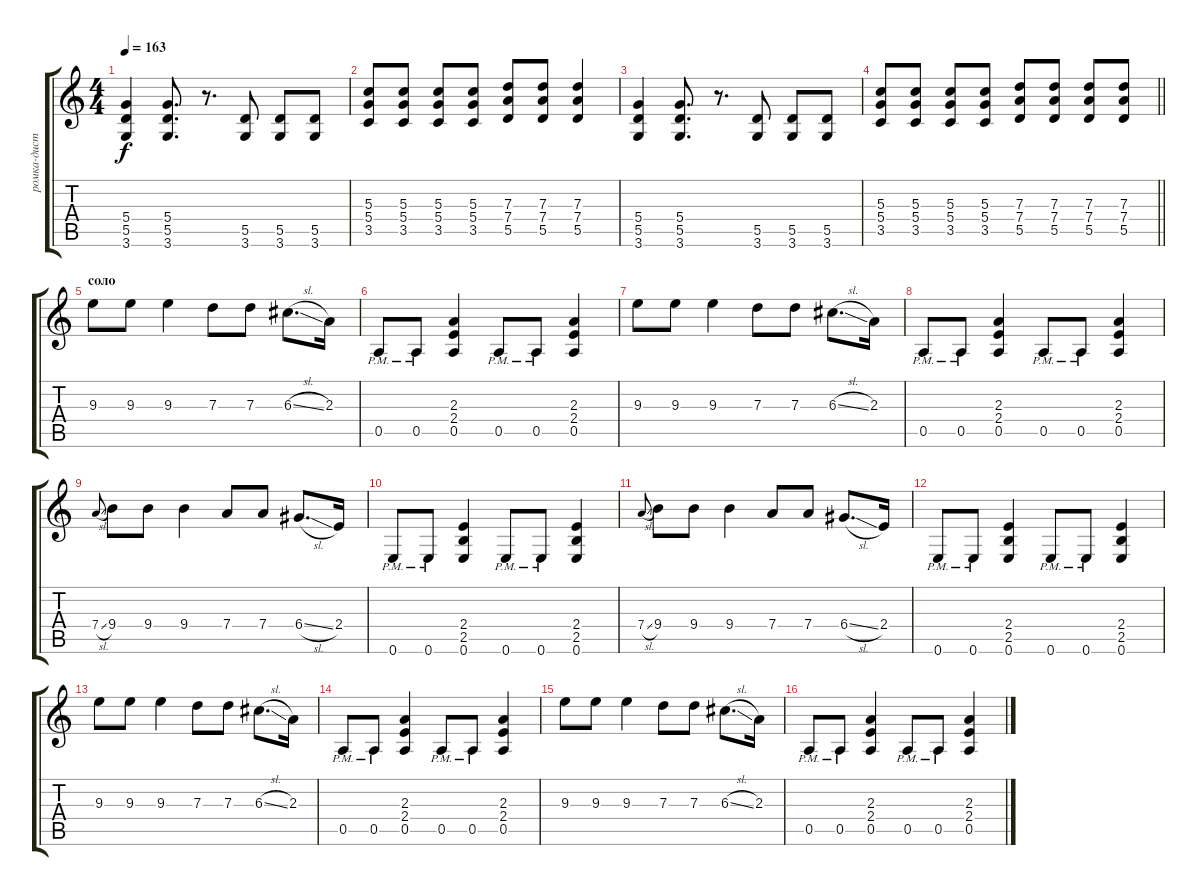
\track ("ромка-дисторшн" "ромка-дист") {instrument distortionguitar}
\staff {score tabs}
\tuning (E4 B3 G3 D3 A2 E2) {hide}
\ts (4 4)
\tempo 163
\clef g2
\ks c
(5.4 5.5 3.6).4{dy f} (5.4 5.5 3.6).8{d} r.8{d} (5.5 3.6).8 (5.5 3.6).8 (5.5 3.6).8 |
(5.3 5.4 3.5).8 (5.3 5.4 3.5).8 (5.3 5.4 3.5).8 (5.3 5.4 3.5).8 (7.3 7.4 5.5).8 (7.3 7.4 5.5).8 (7.3 7.4 5.5).4 |
(5.4 5.5 3.6).4 (5.4 5.5 3.6).8{d} r.8{d} (5.5 3.6).8 (5.5 3.6).8 (5.5 3.6).8 |
\barLineRight lightlight
(5.3 5.4 3.5).8 (5.3 5.4 3.5).8 (5.3 5.4 3.5).8 (5.3 5.4 3.5).8 (7.3 7.4 5.5).8 (7.3 7.4 5.5).8 (7.3 7.4 5.5).8 (7.3 7.4 5.5).8 |
\section ("" "соло")
9.3.8 9.3.8 9.3.4 7.3.8 7.3.8 6.3{sl}.8{d} 2.3.16 |
0.5{pm}.8 0.5{pm}.8 (2.3 2.4 0.5).4 0.5{pm}.8 0.5{pm}.8 (2.3 2.4 0.5).4 |
9.3.8 9.3.8 9.3.4 7.3.8 7.3.8 6.3{sl}.8{d} 2.3.16 |
0.5{pm}.8 0.5{pm}.8 (2.3 2.4 0.5).4 0.5{pm}.8 0.5{pm}.8 (2.3 2.4 0.5).4 |
7.4{sl}.8{gr onbeat} 9.4.8 9.4.8 9.4.4 7.4.8 7.4.8 6.4{sl}.8{d} 2.4.16 |
0.6{pm}.8 0.6{pm}.8 (2.4 2.5 0.6).4 0.6{pm}.8 0.6{pm}.8 (2.4 2.5 0.6).4 |
7.4{sl}.8{gr onbeat} 9.4.8 9.4.8 9.4.4 7.4.8 7.4.8 6.4{sl}.8{d} 2.4.16 |
0.6{pm}.8 0.6{pm}.8 (2.4 2.5 0.6).4 0.6{pm}.8 0.6{pm}.8 (2.4 2.5 0.6).4 |
9.3.8 9.3.8 9.3.4 7.3.8 7.3.8 6.3{sl}.8{d} 2.3.16 |
0.5{pm}.8 0.5{pm}.8 (2.3 2.4 0.5).4 0.5{pm}.8 0.5{pm}.8 (2.3 2.4 0.5).4 |
9.3.8 9.3.8 9.3.4 7.3.8 7.3.8 6.3{sl}.8{d} 2.3.16 |
0.5{pm}.8 0.5{pm}.8 (2.3 2.4 0.5).4 0.5{pm}.8 0.5{pm}.8 (2.3 2.4 0.5).4
